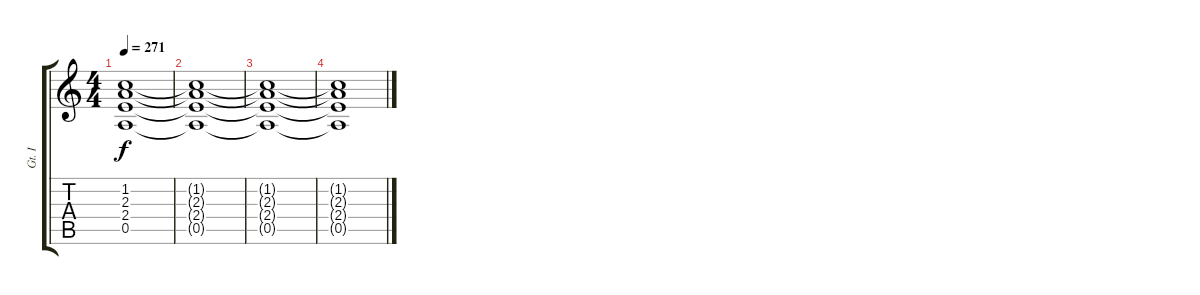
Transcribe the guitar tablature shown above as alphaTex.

\track ("Gt. I" "Gt. I") {instrument distortionguitar}
\staff {score tabs}
\tuning (E4 B3 G3 D3 A2 E2) {hide}
\ts (4 4)
\tempo 271
\clef g2
\ks c
(1.2{t} 2.3{t} 2.4{t} 0.5{t}).1{dy f} |
(1.2{t} 2.3{t} 2.4{t} 0.5{t}).1 |
(1.2{t} 2.3{t} 2.4{t} 0.5{t}).1 |
(1.2{t} 2.3{t} 2.4{t} 0.5{t}).1
